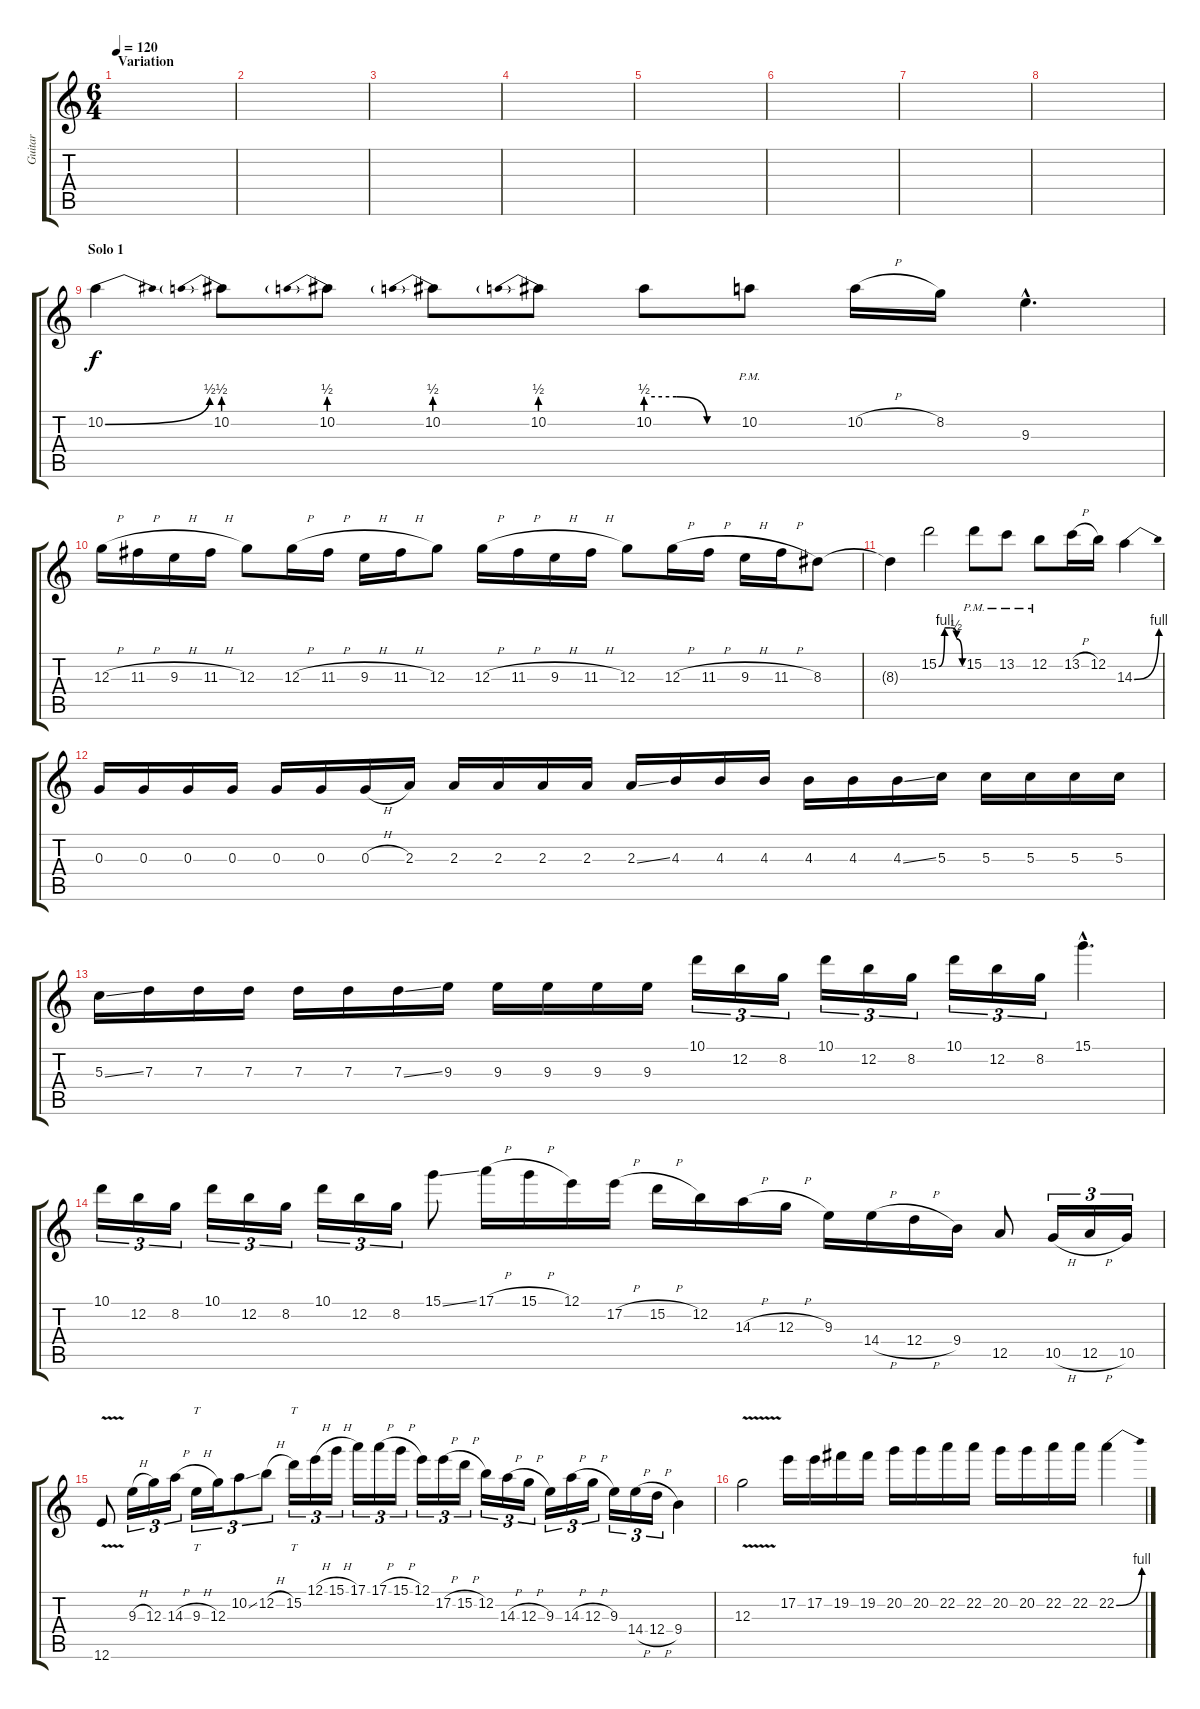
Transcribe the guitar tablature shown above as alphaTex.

\track ("Guitar" "Guitar") {instrument distortionguitar}
\staff {score tabs}
\tuning (E4 B3 G3 D3 A2 E2) {hide}
\ts (6 4)
\section ("" "Variation")
\tempo 120
\clef g2
\ks c
|
|
|
|
|
|
|
|
\section ("" "Solo 1")
10.2{be (bend 0 0 60 2)}.4 10.2{be (prebend 0 2 60 2)}.8 10.2{be (prebend 0 2 60 2)}.8 10.2{be (prebend 0 2 60 2)}.8 10.2{be (prebend 0 2 60 2)}.8 10.2{be (custom 0 2 20 2 40 0 60 0)}.8 10.2{pm}.8 10.2{h}.16 8.2.16 9.3{hac}.4{d} |
12.3{h}.16 11.3{h}.16 9.3{h}.16 11.3{h}.16 12.3.8 12.3{h}.16 11.3{h}.16 9.3{h}.16 11.3{h}.16 12.3.8 12.3{h}.16 11.3{h}.16 9.3{h}.16 11.3{h}.16 12.3.8 12.3{h}.16 11.3{h}.16 9.3{h}.16 11.3{h}.16 8.3.8 |
8.3{t}.4 15.2{be (custom 0 0 15 4 30 4 45 2 60 0)}.2 15.2{pm}.8 13.2{pm}.8 12.2{pm}.8 13.2{h}.16 12.2.16 14.3{be (bend 0 0 60 4)}.4 |
0.3.16 0.3.16 0.3.16 0.3.16 0.3.16 0.3.16 0.3{h}.16 2.3.16 2.3.16 2.3.16 2.3.16 2.3.16 2.3{ss}.16 4.3.16 4.3.16 4.3.16 4.3.16 4.3.16 4.3{ss}.16 5.3.16 5.3.16 5.3.16 5.3.16 5.3.16 |
5.3{ss}.16 7.3.16 7.3.16 7.3.16 7.3.16 7.3.16 7.3{ss}.16 9.3.16 9.3.16 9.3.16 9.3.16 9.3.16 10.1.16{tu (3 2)} 12.2.16{tu (3 2)} 8.2.16{tu (3 2)} 10.1.16{tu (3 2)} 12.2.16{tu (3 2)} 8.2.16{tu (3 2)} 10.1.16{tu (3 2)} 12.2.16{tu (3 2)} 8.2.16{tu (3 2)} 15.1{hac}.4{d} |
10.1.16{tu (3 2)} 12.2.16{tu (3 2)} 8.2.16{tu (3 2)} 10.1.16{tu (3 2)} 12.2.16{tu (3 2)} 8.2.16{tu (3 2)} 10.1.16{tu (3 2)} 12.2.16{tu (3 2)} 8.2.16{tu (3 2)} 15.1{ss}.8 17.1{h}.16 15.1{h}.16 12.1.16 17.2{h}.16 15.2{h}.16 12.2.16 14.3{h}.16 12.3{h}.16 9.3.16 14.4{h}.16 12.4{h}.16 9.4.16 12.5.8 10.5{h}.16{tu (3 2)} 12.5{h}.16{tu (3 2)} 10.5.16{tu (3 2)} |
12.6{v}.8 9.3{h}.16{tu (3 2)} 12.3.16{tu (3 2)} 14.3{h}.16{tu (3 2)} 9.3{h}.16{tt tu (3 2)} 12.3.16{tu (3 2)} 10.2{ss}.8{tu (3 2)} 12.2{h}.8{tu (3 2)} 15.2.16{tt tu (3 2)} 12.1{h}.16{tu (3 2)} 15.1{h}.16{tu (3 2)} 17.1.16{tu (3 2)} 17.1{h}.16{tu (3 2)} 15.1{h}.16{tu (3 2)} 12.1.16{tu (3 2)} 17.2{h}.16{tu (3 2)} 15.2{h}.16{tu (3 2)} 12.2.16{tu (3 2)} 14.3{h}.16{tu (3 2)} 12.3{h}.16{tu (3 2)} 9.3.16{tu (3 2)} 14.3{h}.16{tu (3 2)} 12.3{h}.16{tu (3 2)} 9.3.16{tu (3 2)} 14.4{h}.16{tu (3 2)} 12.4{h}.16{tu (3 2)} 9.4.4 |
12.3{v}.2 17.2.16 17.2.16 19.2.16 19.2.16 20.2.16 20.2.16 22.2.16 22.2.16 20.2.16 20.2.16 22.2.16 22.2.16 22.2{be (bend 0 0 60 4)}.4
